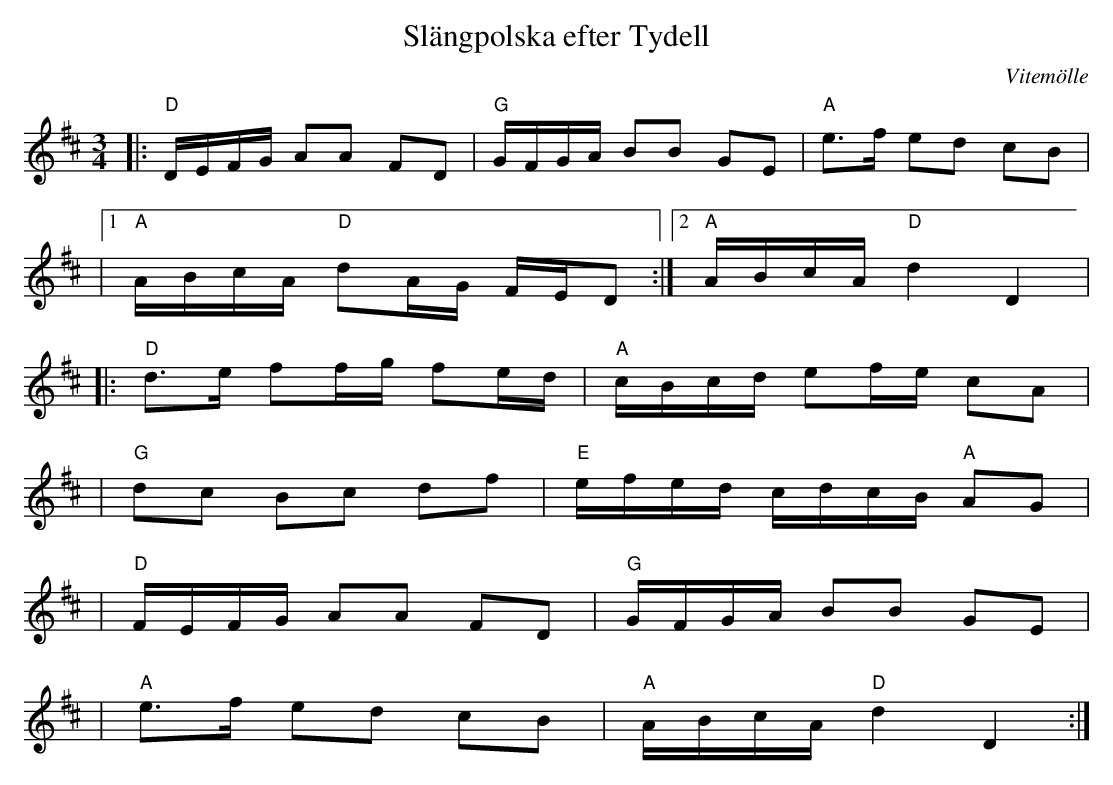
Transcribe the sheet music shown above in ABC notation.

X:1
T:Slängpolska efter Tydell
O:Vitemölle
M:3/4
L:1/16
K:D
|: "D" DEFG A2A2 F2D2 | "G" GFGA B2B2 G2E2 | "A" e3f e2d2 c2B2 |
|1 "A" ABcA "D" d2AG FED2 :|2 "A" ABcA "D" d4 D4 |
|: "D" d3e f2fg f2ed | "A" cBcd  e2fe c2A2 |
| "G" d2c2 B2c2 d2f2 | "E" efed cdcB "A"A2G2 |
| "D" FEFG A2A2 F2D2 | "G" GFGA B2B2 G2E2 |
| "A" e3f e2d2 c2B2 | "A" ABcA "D" d4 D4 :|
